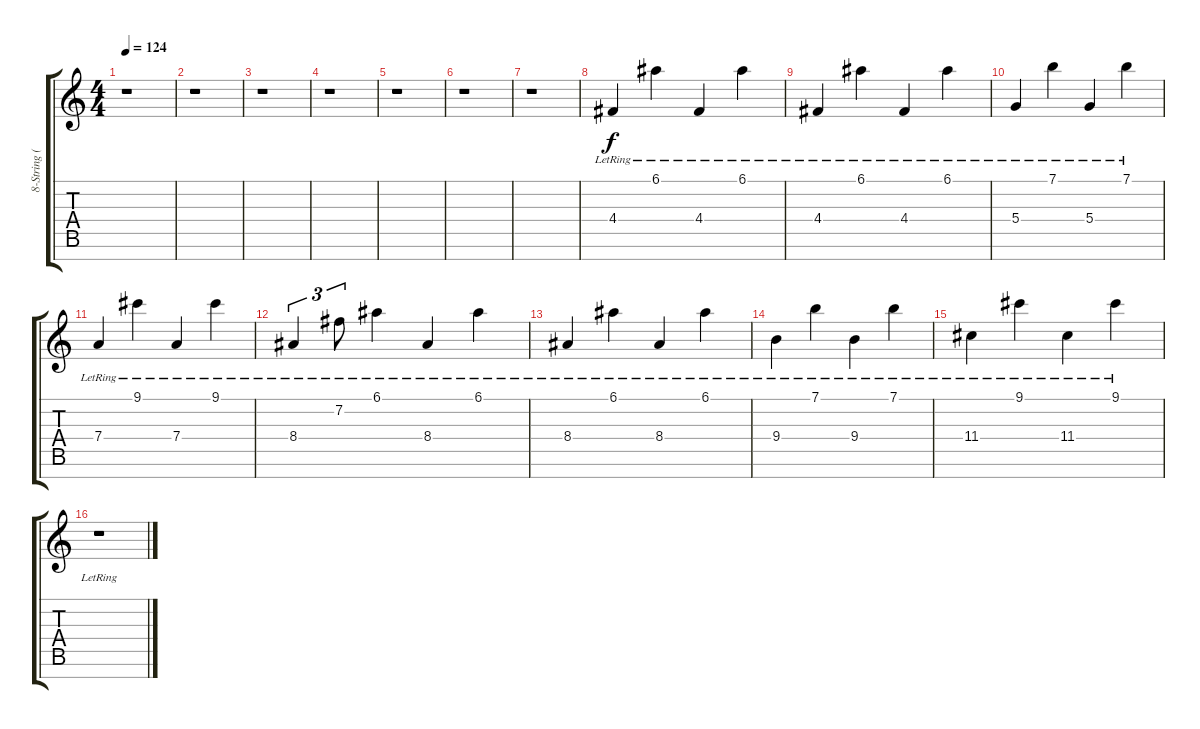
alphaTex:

\track ("8-String (High 7) - Clean" "8-String (") {instrument electricguitarjazz}
\staff {score tabs}
\tuning (E4 B3 G3 D3 A2 E2 B1) {hide}
\ts (4 4)
\tempo 124
\clef g2
\ks c
r.1{dy f} |
r.1 |
r.1 |
r.1 |
r.1 |
r.1 |
r.1 |
4.4{lr}.4 6.1{lr}.4 4.4{lr}.4 6.1{lr}.4 |
4.4{lr}.4 6.1{lr}.4 4.4{lr}.4 6.1{lr}.4 |
5.4{lr}.4 7.1{lr}.4 5.4{lr}.4 7.1{lr}.4 |
7.4{lr}.4 9.1{lr}.4 7.4{lr}.4 9.1{lr}.4 |
8.4{lr}.4{tu (3 2)} 7.2{lr}.8{tu (3 2)} 6.1{lr}.4 8.4{lr}.4 6.1{lr}.4 |
8.4{lr}.4 6.1{lr}.4 8.4{lr}.4 6.1{lr}.4 |
9.4{lr}.4 7.1{lr}.4 9.4{lr}.4 7.1{lr}.4 |
11.4{lr}.4 9.1{lr}.4 11.4{lr}.4 9.1{lr}.4 |
r.1
